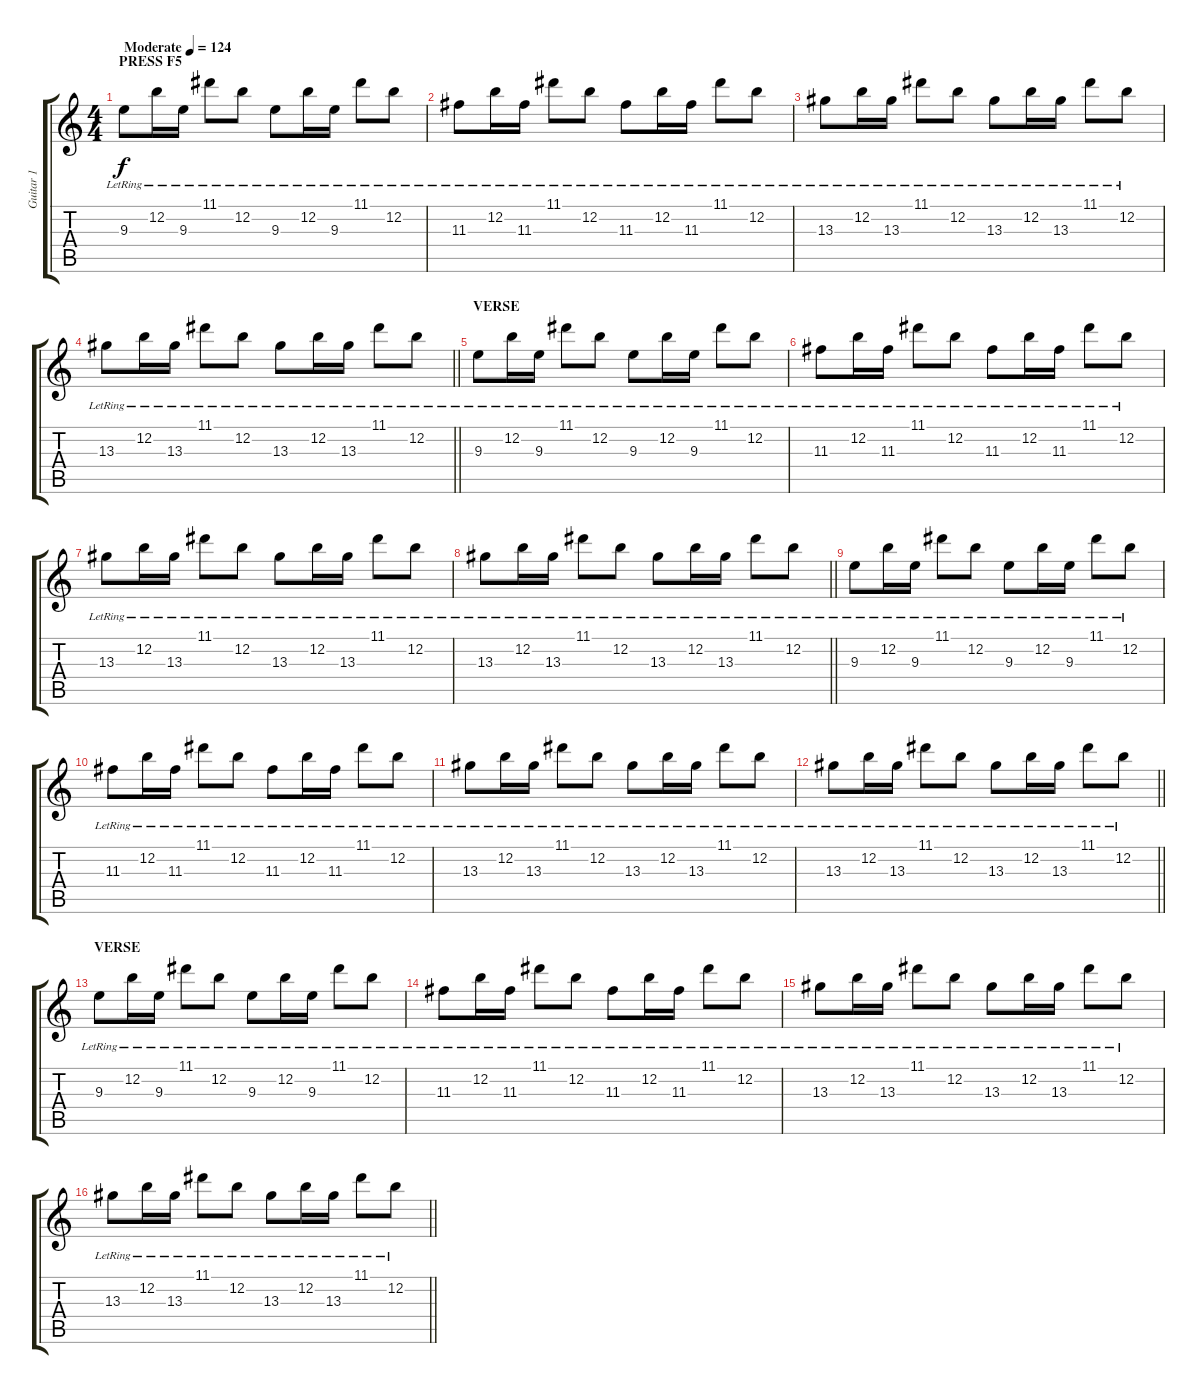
\track ("Guitar 1" "Guitar 1") {instrument electricguitarclean}
\staff {score tabs}
\tuning (E4 B3 G3 D3 A2 E2) {hide}
\ts (4 4)
\section ("" "PRESS F5")
\tempo (124 "Moderate")
\clef g2
\ks c
9.3{lr}.8{dy f instrument electricguitarclean} 12.2{lr}.16 9.3{lr}.16 11.1{lr}.8 12.2{lr}.8 9.3{lr}.8 12.2{lr}.16 9.3{lr}.16 11.1{lr}.8 12.2{lr}.8 |
11.3{lr}.8 12.2{lr}.16 11.3{lr}.16 11.1{lr}.8 12.2{lr}.8 11.3{lr}.8 12.2{lr}.16 11.3{lr}.16 11.1{lr}.8 12.2{lr}.8 |
13.3{lr}.8 12.2{lr}.16 13.3{lr}.16 11.1{lr}.8 12.2{lr}.8 13.3{lr}.8 12.2{lr}.16 13.3{lr}.16 11.1{lr}.8 12.2{lr}.8 |
\barLineRight lightlight
13.3{lr}.8 12.2{lr}.16 13.3{lr}.16 11.1{lr}.8 12.2{lr}.8 13.3{lr}.8 12.2{lr}.16 13.3{lr}.16 11.1{lr}.8 12.2{lr}.8 |
\section ("" "VERSE")
9.3{lr}.8 12.2{lr}.16 9.3{lr}.16 11.1{lr}.8 12.2{lr}.8 9.3{lr}.8 12.2{lr}.16 9.3{lr}.16 11.1{lr}.8 12.2{lr}.8 |
11.3{lr}.8 12.2{lr}.16 11.3{lr}.16 11.1{lr}.8 12.2{lr}.8 11.3{lr}.8 12.2{lr}.16 11.3{lr}.16 11.1{lr}.8 12.2{lr}.8 |
13.3{lr}.8 12.2{lr}.16 13.3{lr}.16 11.1{lr}.8 12.2{lr}.8 13.3{lr}.8 12.2{lr}.16 13.3{lr}.16 11.1{lr}.8 12.2{lr}.8 |
\barLineRight lightlight
13.3{lr}.8 12.2{lr}.16 13.3{lr}.16 11.1{lr}.8 12.2{lr}.8 13.3{lr}.8 12.2{lr}.16 13.3{lr}.16 11.1{lr}.8 12.2{lr}.8 |
\section ("" "")
9.3{lr}.8 12.2{lr}.16 9.3{lr}.16 11.1{lr}.8 12.2{lr}.8 9.3{lr}.8 12.2{lr}.16 9.3{lr}.16 11.1{lr}.8 12.2{lr}.8 |
11.3{lr}.8 12.2{lr}.16 11.3{lr}.16 11.1{lr}.8 12.2{lr}.8 11.3{lr}.8 12.2{lr}.16 11.3{lr}.16 11.1{lr}.8 12.2{lr}.8 |
13.3{lr}.8 12.2{lr}.16 13.3{lr}.16 11.1{lr}.8 12.2{lr}.8 13.3{lr}.8 12.2{lr}.16 13.3{lr}.16 11.1{lr}.8 12.2{lr}.8 |
\barLineRight lightlight
13.3{lr}.8 12.2{lr}.16 13.3{lr}.16 11.1{lr}.8 12.2{lr}.8 13.3{lr}.8 12.2{lr}.16 13.3{lr}.16 11.1{lr}.8 12.2{lr}.8 |
\section ("" "VERSE")
9.3{lr}.8{volume 8} 12.2{lr}.16 9.3{lr}.16 11.1{lr}.8 12.2{lr}.8 9.3{lr}.8 12.2{lr}.16 9.3{lr}.16 11.1{lr}.8 12.2{lr}.8 |
11.3{lr}.8 12.2{lr}.16 11.3{lr}.16 11.1{lr}.8 12.2{lr}.8 11.3{lr}.8 12.2{lr}.16 11.3{lr}.16 11.1{lr}.8 12.2{lr}.8 |
13.3{lr}.8 12.2{lr}.16 13.3{lr}.16 11.1{lr}.8 12.2{lr}.8 13.3{lr}.8 12.2{lr}.16 13.3{lr}.16 11.1{lr}.8 12.2{lr}.8 |
\barLineRight lightlight
13.3{lr}.8 12.2{lr}.16 13.3{lr}.16 11.1{lr}.8 12.2{lr}.8 13.3{lr}.8 12.2{lr}.16 13.3{lr}.16 11.1{lr}.8 12.2{lr}.8
